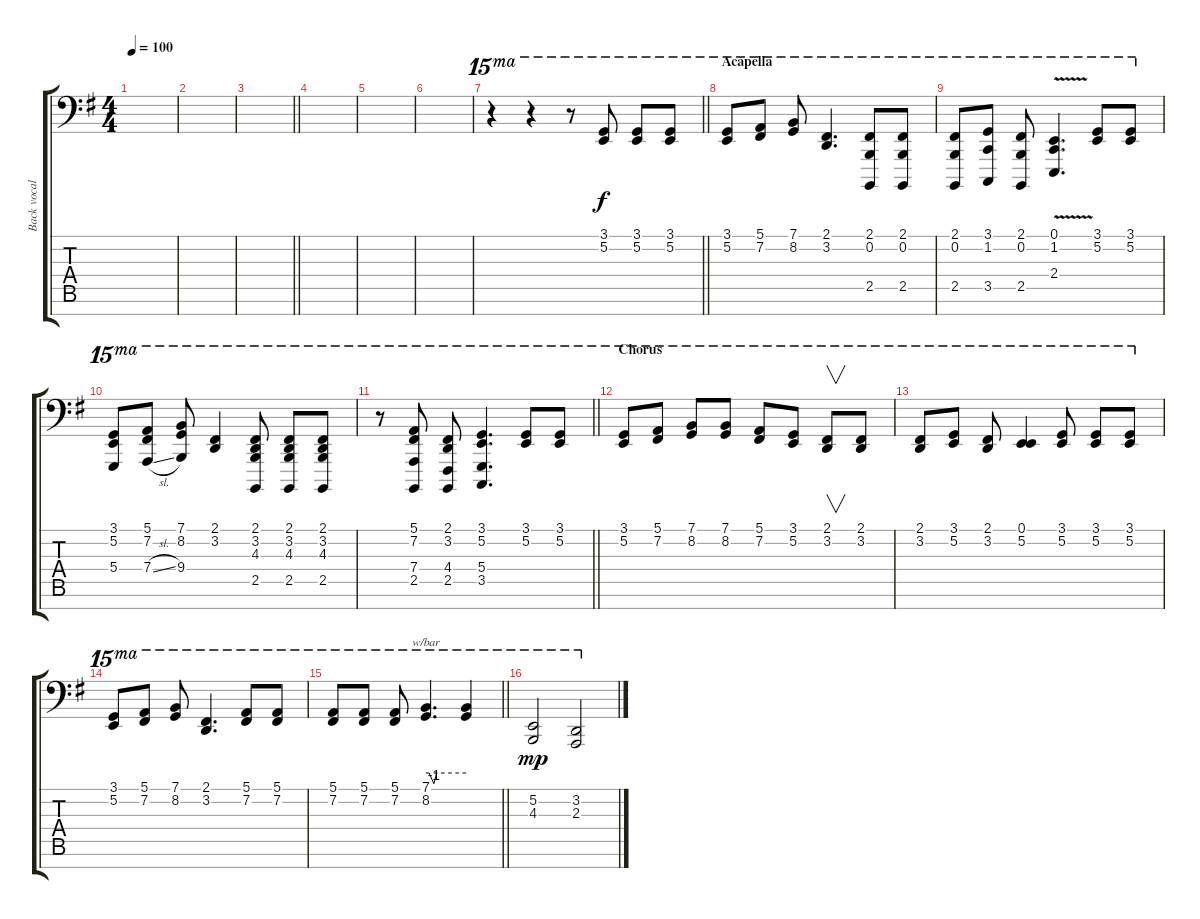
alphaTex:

\track ("Back vocal" "Back vocal") {instrument fx7echoes}
\staff {score tabs}
\tuning (E4 B3 G3 D3 A2 E2 E1) {hide}
\ts (4 4)
\tempo 100
\clef f4
\ks eminor
|
|
\barLineRight lightlight
|
|
|
|
\barLineRight lightlight
r.4{ot 15ma instrument pad7halo} r.4{ot 15ma} r.8{ot 15ma} (3.1 5.2).8{ot 15ma} (3.1 5.2).8{ot 15ma} (3.1 5.2).8{ot 15ma} |
\section ("" "Acapella")
(3.1 5.2).8{ot 15ma} (5.1 7.2).8{ot 15ma} (7.1 8.2).8{ot 15ma} (2.1 3.2).4{d ot 15ma} (2.1 0.2 2.5).8{ot 15ma} (2.1 0.2 2.5).8{ot 15ma} |
(2.1 0.2 2.5).8{ot 15ma} (3.1 1.2 3.5).8{ot 15ma} (2.1 0.2 2.5).8{ot 15ma} (0.1 1.2{v} 2.4).4{d ot 15ma} (3.1 5.2).8{ot 15ma} (3.1 5.2).8{ot 15ma} |
(3.1 5.2 5.4).8{ot 15ma} (5.1 7.2 7.4{sl}).8{ot 15ma} (7.1 8.2 9.4).8{ot 15ma} (2.1 3.2).4{ot 15ma} (2.1 3.2 4.3 2.5).8{ot 15ma} (2.1 3.2 4.3 2.5).8{ot 15ma} (2.1 3.2 4.3 2.5).8{ot 15ma} |
\barLineRight lightlight
r.8{ot 15ma} (5.1 7.2 7.4 2.5).8{ot 15ma} (2.1 3.2 4.4 2.5).8{ot 15ma} (3.1 5.2 5.4 3.5).4{d ot 15ma} (3.1 5.2).8{ot 15ma} (3.1 5.2).8{ot 15ma} |
\section ("" "Chorus")
(3.1 5.2).8{ot 15ma} (5.1 7.2).8{ot 15ma} (7.1 8.2).8{ot 15ma} (7.1 8.2).8{ot 15ma} (5.1 7.2).8{ot 15ma} (3.1 5.2).8{ot 15ma} (2.1 3.2).8{v ot 15ma} (2.1 3.2).8{ot 15ma} |
(2.1 3.2).8{ot 15ma} (3.1 5.2).8{ot 15ma} (2.1 3.2).8{ot 15ma} (0.1 5.2).4{ot 15ma} (3.1 5.2).8{ot 15ma} (3.1 5.2).8{ot 15ma} (3.1 5.2).8{ot 15ma} |
(3.1 5.2).8{ot 15ma} (5.1 7.2).8{ot 15ma} (7.1 8.2).8{ot 15ma} (2.1 3.2).4{d ot 15ma} (5.1 7.2).8{ot 15ma} (5.1 7.2).8{ot 15ma} |
\barLineRight lightlight
(5.1 7.2).8{ot 15ma} (5.1 7.2).8{ot 15ma} (5.1 7.2).8{ot 15ma} (7.1 8.2).4{d tbe (custom default 0 0 5 0 12 -4 16 0 60 0) ot 15ma} (7.1{t} 8.2{t}).4{ot 15ma} |
(5.2 4.3).2{ot 15ma dy mp} (3.2 2.3).2{ot 15ma}
